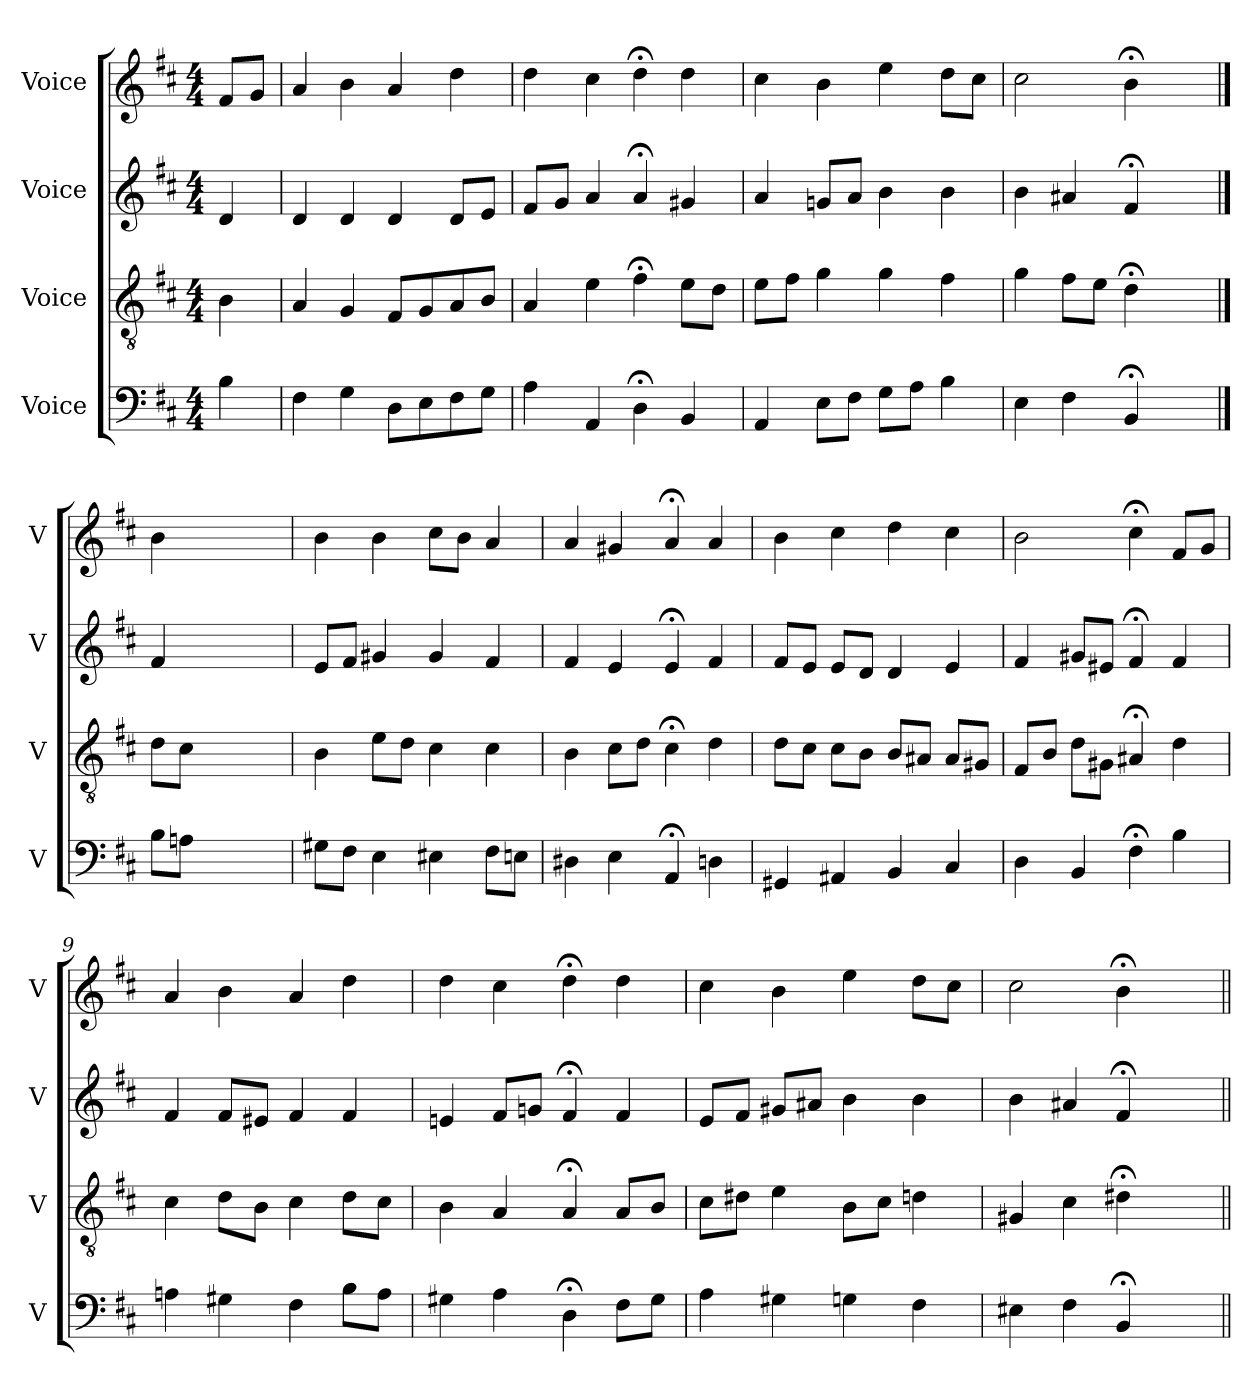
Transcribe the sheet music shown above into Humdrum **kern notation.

**kern	**kern	**kern	**kern
*part4	*part3	*part2	*part1
*staff4	*staff3	*staff2	*staff1
*I"Voice	*I"Voice	*I"Voice	*I"Voice
*I'V	*I'V	*I'V	*I'V
*clefF4	*clefGv2	*clefG2	*clefG2
*k[f#c#]	*k[f#c#]	*k[f#c#]	*k[f#c#]
*M4/4	*M4/4	*M4/4	*M4/4
*MM100	*MM100	*MM100	*MM100
=	=	=	=
4B\	4B\	4d/	8f#/L
.	.	.	8g/J
=1	=1	=1	=1
4F#\	4A/	4d/	4a/
4G\	4G/	4d/	4b\
8D\L	8F#/L	4d/	4a/
8E\	8G/	.	.
8F#\	8A/	8d/L	4dd\
8G\J	8B/J	8e/J	.
=2	=2	=2	=2
4A\	4A/	8f#/L	4dd\
.	.	8g/J	.
4AA/	4e\	4a/	4cc#\
4D;\	4f#;\	4a;/	4dd;\
4BB/	8e\L	4g#X/	4dd\
.	8d\J	.	.
=3	=3	=3	=3
4AA/	8e\L	4a/	4cc#\
.	8f#\J	.	.
8E\L	4g\	8gn/L	4b\
8F#\J	.	8a/J	.
8G\L	4g\	4b\	4ee\
8A\J	.	.	.
4B\	4f#\	4b\	8dd\L
.	.	.	8cc#\J
=4	=4	=4	=4
4E\	4g\	4b\	2cc#\
4F#\	8f#\L	4a#X/	.
.	8e\J	.	.
4BB;/	4d;\	4f#;/	4b;\
4ryy	4ryy	4ryy	4ryy
!!LO:LB:g=z
==	==	==	==
8B\L	8d\L	4f#/	4b\
8An\J	8c#\J	.	.
2.ryy	2.ryy	2.ryy	2.ryy
=5	=5	=5	=5
8G#X\L	4B\	8e/L	4b\
8F#\J	.	8f#/J	.
4E\	8e\L	4g#X/	4b\
.	8d\J	.	.
4E#X\	4c#\	4g#/	8cc#\L
.	.	.	8b\J
8F#\L	4c#\	4f#/	4a/
8En\J	.	.	.
=6	=6	=6	=6
4D#X\	4B\	4f#/	4a/
4E\	8c#\L	4e/	4g#X/
.	8d\J	.	.
4AA;/	4c#;\	4e;/	4a;/
4Dn\	4d\	4f#/	4a/
=7	=7	=7	=7
4GG#X/	8d\L	8f#/L	4b\
.	8c#\J	8e/J	.
4AA#X/	8c#\L	8e/L	4cc#\
.	8B\J	8d/J	.
4BB/	8B/L	4d/	4dd\
.	8A#X/J	.	.
4C#/	8A#/L	4e/	4cc#\
.	8G#X/J	.	.
!!LO:LB:g=z
=8	=8	=8	=8
4D\	8F#/L	4f#/	2b\
.	8B/J	.	.
4BB/	8d\L	8g#X/L	.
.	8G#X\J	8e#X/J	.
4F#;\	4A#X;/	4f#;/	4cc#;\
4B\	4d\	4f#/	8f#/L
.	.	.	8g/J
=9	=9	=9	=9
4An\	4c#\	4f#/	4a/
4G#X\	8d\L	8f#/L	4b\
.	8B\J	8e#X/J	.
4F#\	4c#\	4f#/	4a/
8B\L	8d\L	4f#/	4dd\
8A\J	8c#\J	.	.
=10	=10	=10	=10
4G#X\	4B\	4en/	4dd\
4A\	4A/	8f#/L	4cc#\
.	.	8gn/J	.
4D;\	4A;/	4f#;/	4dd;\
8F#\L	8A/L	4f#/	4dd\
8G#\J	8B/J	.	.
=11	=11	=11	=11
4A\	8c#\L	8e/L	4cc#\
.	8d#X\J	8f#/J	.
4G#X\	4e\	8g#X/L	4b\
.	.	8a#X/J	.
4Gn\	8B\L	4b\	4ee\
.	8c#\J	.	.
4F#\	4dn\	4b\	8dd\L
.	.	.	8cc#\J
!!LO:PB:g=z
=12	=12	=12	=12
4E#X\	4G#X/	4b\	2cc#\
4F#\	4c#\	4a#X/	.
4BB;/	4d#X;\	4f#;/	4b;\
4ryy	4ryy	4ryy	4ryy
=||	=||	=||	=||
*-	*-	*-	*-
